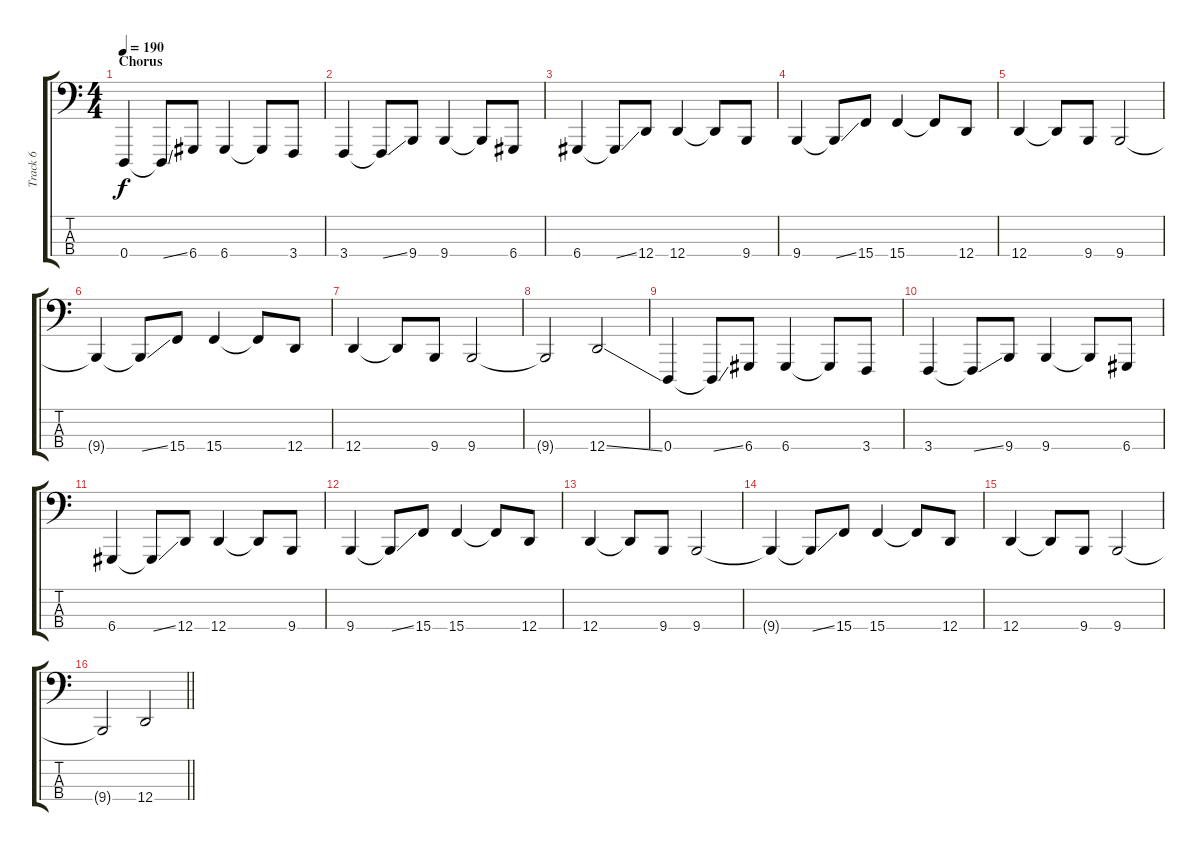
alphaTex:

\track ("Track 6" "Track 6") {instrument lead8bassandlead}
\staff {score tabs}
\tuning (F2 C2 G1 D1) {hide}
\ts (4 4)
\section ("" "Chorus")
\tempo 190
\clef f4
\ks c
0.4.4{dy f} 0.4{ss t}.8 6.4.8 6.4.4 6.4{t}.8 3.4.8 |
3.4.4 3.4{ss t}.8 9.4.8 9.4.4 9.4{t}.8 6.4.8 |
6.4.4 6.4{ss t}.8 12.4.8 12.4.4 12.4{t}.8 9.4.8 |
9.4.4 9.4{ss t}.8 15.4.8 15.4.4 15.4{t}.8 12.4.8 |
12.4.4 12.4{t}.8 9.4.8 9.4.2 |
9.4{t}.4 9.4{ss t}.8 15.4.8 15.4.4 15.4{t}.8 12.4.8 |
12.4.4 12.4{t}.8 9.4.8 9.4.2 |
9.4{t}.2 12.4{ss}.2 |
0.4.4 0.4{ss t}.8 6.4.8 6.4.4 6.4{t}.8 3.4.8 |
3.4.4 3.4{ss t}.8 9.4.8 9.4.4 9.4{t}.8 6.4.8 |
6.4.4 6.4{ss t}.8 12.4.8 12.4.4 12.4{t}.8 9.4.8 |
9.4.4 9.4{ss t}.8 15.4.8 15.4.4 15.4{t}.8 12.4.8 |
12.4.4 12.4{t}.8 9.4.8 9.4.2 |
9.4{t}.4 9.4{ss t}.8 15.4.8 15.4.4 15.4{t}.8 12.4.8 |
12.4.4 12.4{t}.8 9.4.8 9.4.2 |
\barLineRight lightlight
9.4{t}.2 12.4.2
